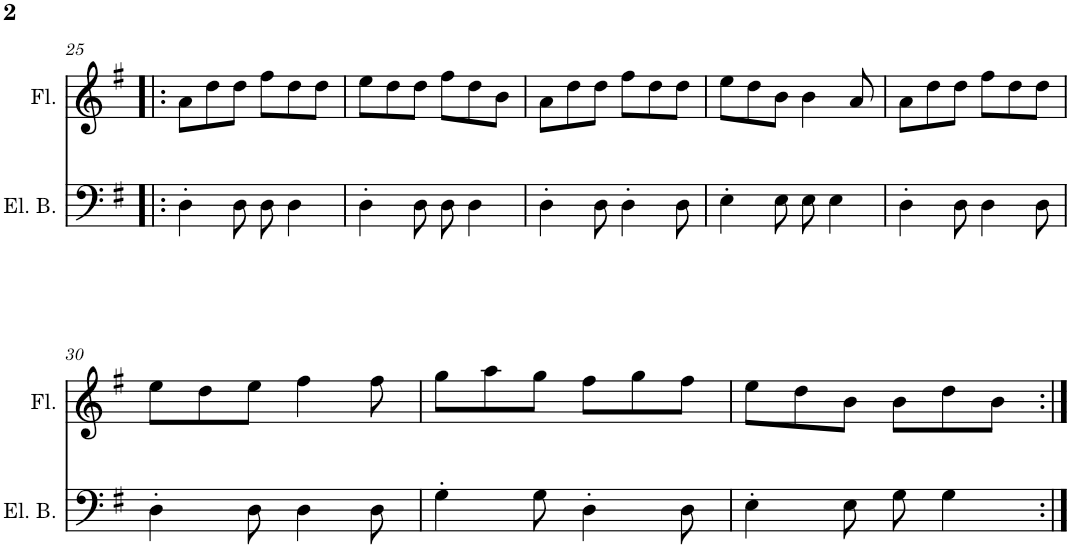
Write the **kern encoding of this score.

**kern	**kern
*part2	*part1
*staff2	*staff1
*I"5-str. Electric Bass	*I"Flute
*I'El. B.	*I'Fl.
!!LO:PB:g=z
*clefF4	*clefG2
*Trd7c12	*
*k[f#]	*k[f#]
*M6/8	*M6/8
=25!|:	=25!|:
4D'\	8a\L
.	8dd\
8D\	8dd\J
8D\	8ff#\L
4D\	8dd\
.	8dd\J
=26	=26
4D'\	8ee\L
.	8dd\
8D\	8dd\J
8D\	8ff#\L
4D\	8dd\
.	8b\J
=27	=27
4D'\	8a\L
.	8dd\
8D\	8dd\J
4D'\	8ff#\L
.	8dd\
8D\	8dd\J
=28	=28
4E'\	8ee\L
.	8dd\
8E\	8b\J
8E\	4b\
4E\	.
.	8a/
=29	=29
4D'\	8a\L
.	8dd\
8D\	8dd\J
4D\	8ff#\L
.	8dd\
8D\	8dd\J
!!LO:LB:g=z
=30	=30
4D'\	8ee\L
.	8dd\
8D\	8ee\J
4D\	4ff#\
8D\	8ff#\
=31	=31
4G'\	8gg\L
.	8aa\
8G\	8gg\J
4D'\	8ff#\L
.	8gg\
8D\	8ff#\J
=32	=32
4E'\	8ee\L
.	8dd\
8E\	8b\J
8G\	8b\L
4G\	8dd\
.	8b\J
=:|!	=:|!
*-	*-
